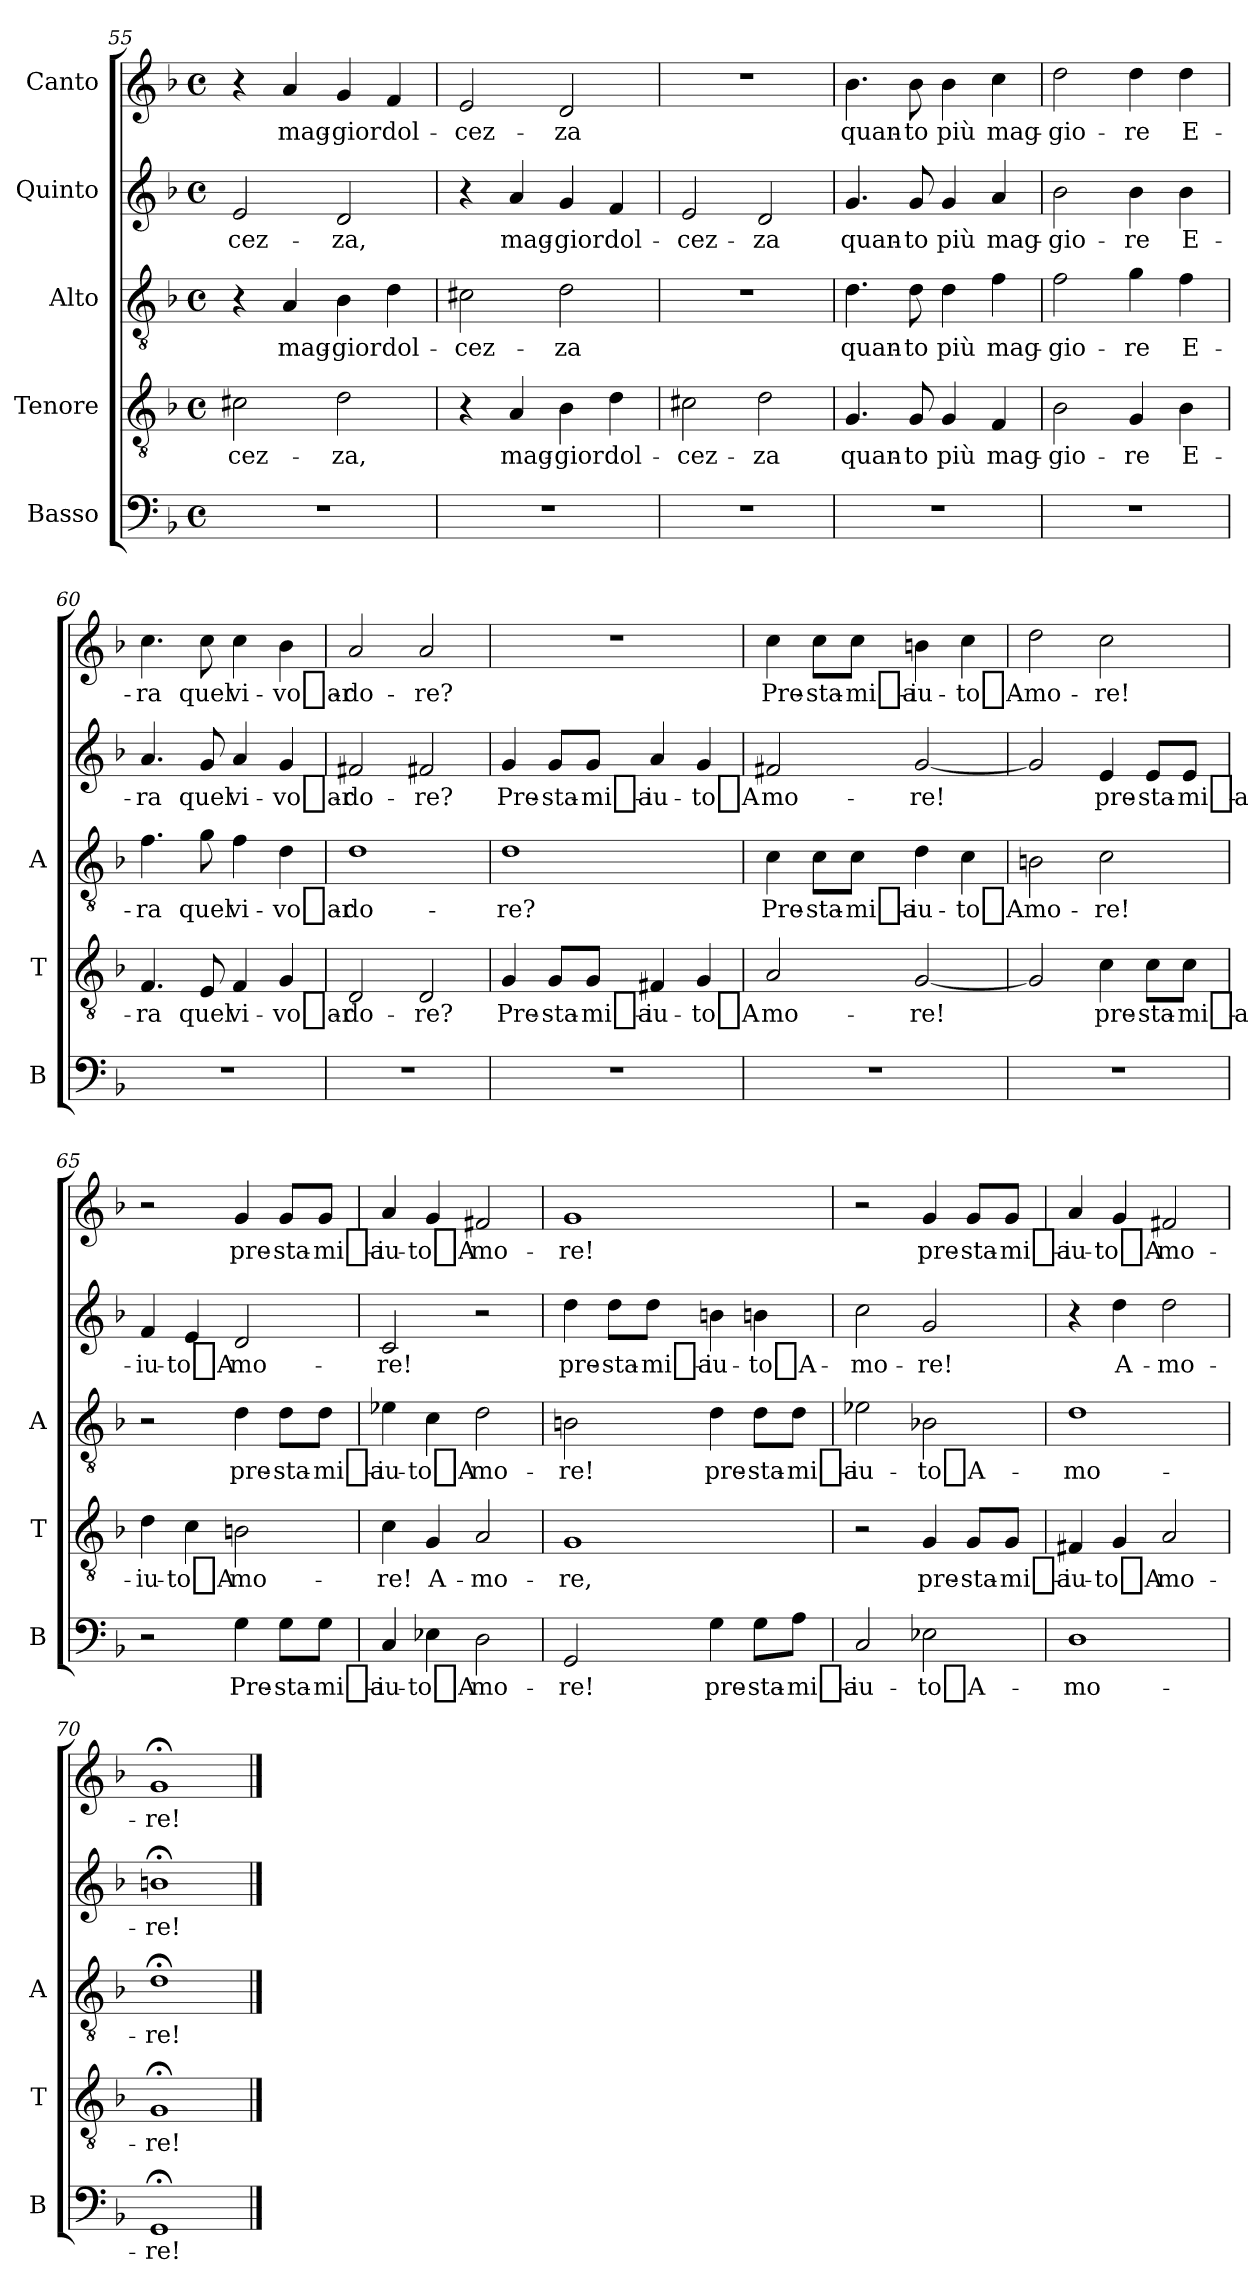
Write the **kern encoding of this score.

**kern	**text	**kern	**text	**kern	**text	**kern	**text	**kern	**text
*part5	*part5	*part4	*part4	*part3	*part3	*part2	*part2	*part1	*part1
*staff5	*staff5	*staff4	*staff4	*staff3	*staff3	*staff2	*staff2	*staff1	*staff1
*I"Basso	*	*I"Tenore	*	*I"Alto	*	*I"Quinto	*	*I"Canto	*
*I'B	*	*I'T	*	*I'A	*	*	*	*	*
*clefF4	*	*clefGv2	*	*clefGv2	*	*clefG2	*	*clefG2	*
*k[b-]	*	*k[b-]	*	*k[b-]	*	*k[b-]	*	*k[b-]	*
*F:	*	*F:	*	*F:	*	*F:	*	*F:	*
*M4/4	*	*M4/4	*	*M4/4	*	*M4/4	*	*M4/4	*
*met(c)	*	*met(c)	*	*met(c)	*	*met(c)	*	*met(c)	*
=55	=55	=55	=55	=55	=55	=55	=55	=55	=55
1r	.	2c#X	cez-	4r	.	2e	cez-	4r	.
.	.	.	.	4A	mag-	.	.	4a	mag-
.	.	2d	-za,	4B-	-gior	2d	-za,	4g	-gior
.	.	.	.	4d	dol-	.	.	4f	dol-
=56	=56	=56	=56	=56	=56	=56	=56	=56	=56
1r	.	4r	.	2c#X	cez-	4r	.	2e	cez-
.	.	4A	mag-	.	.	4a	mag-	.	.
.	.	4B-	-gior	2d	-za	4g	-gior	2d	-za
.	.	4d	dol-	.	.	4f	dol-	.	.
=57	=57	=57	=57	=57	=57	=57	=57	=57	=57
1r	.	2c#X	cez-	1r	.	2e	cez-	1r	.
.	.	2d	-za	.	.	2d	-za	.	.
=58	=58	=58	=58	=58	=58	=58	=58	=58	=58
1r	.	4.G	quan-	4.d	quan-	4.g	quan-	4.b-	quan-
.	.	8G	-to	8d	-to	8g	-to	8b-	-to
.	.	4G	-più	4d	-più	4g	-più	4b-	-più
.	.	4F	mag-	4f	mag-	4a	mag-	4cc	mag-
=59	=59	=59	=59	=59	=59	=59	=59	=59	=59
1r	.	2B-	gio-	2f	gio-	2b-	gio-	2dd	gio-
.	.	4G	-re	4g	-re	4b-	-re	4dd	-re
.	.	4B-	E-	4f	E-	4b-	E-	4dd	E-
=60	=60	=60	=60	=60	=60	=60	=60	=60	=60
1r	.	4.F	-ra	4.f	-ra	4.a	-ra	4.cc	-ra
.	.	8E	-quel	8g	-quel	8g	-quel	8cc	-quel
.	.	4F	vi-	4f	vi-	4a	vi-	4cc	vi-
.	.	4G	vo_ar-	4d	vo_ar-	4g	vo_ar-	4b-	vo_ar-
=61	=61	=61	=61	=61	=61	=61	=61	=61	=61
1r	.	2D	do-	1d	do-	2f#X	do-	2a	do-
.	.	2D	-re?	.	.	2f#X	-re?	2a	-re?
=62	=62	=62	=62	=62	=62	=62	=62	=62	=62
1r	.	4G	Pre-	1d	-re?	4g	Pre-	1r	.
.	.	8G/L	sta-	.	.	8g/L	sta-	.	.
.	.	8G/J	mi_a-	.	.	8g/J	mi_a-	.	.
.	.	4F#X	iu-	.	.	4a	iu-	.	.
.	.	4G	to_A-	.	.	4g	to_A-	.	.
=63	=63	=63	=63	=63	=63	=63	=63	=63	=63
1r	.	2A	mo-	4c	Pre-	2f#X	mo-	4cc	Pre-
.	.	.	.	8c\L	sta-	.	.	8cc\L	sta-
.	.	.	.	8c\J	mi_a-	.	.	8cc\J	mi_a-
.	.	[2G	-re!	4d	iu-	[2g	-re!	4bn	iu-
.	.	.	.	4c	to_A-	.	.	4cc	to_A-
=64	=64	=64	=64	=64	=64	=64	=64	=64	=64
1r	.	2G]	.	2Bn	mo-	2g]	.	2dd	mo-
.	.	4c	pre-	2c	-re!	4e	pre-	2cc	-re!
.	.	8c\L	sta-	.	.	8e/L	sta-	.	.
.	.	8c\J	mi_a-	.	.	8e/J	mi_a-	.	.
=65	=65	=65	=65	=65	=65	=65	=65	=65	=65
2r	.	4d	iu-	2r	.	4f	iu-	2r	.
.	.	4c	to_A-	.	.	4e	to_A-	.	.
4G	Pre-	2Bn	mo-	4d	pre-	2d	mo-	4g	pre-
8G\L	sta-	.	.	8d\L	sta-	.	.	8g/L	sta-
8G\J	mi_a-	.	.	8d\J	mi_a-	.	.	8g/J	mi_a-
=66	=66	=66	=66	=66	=66	=66	=66	=66	=66
4C	iu-	4c	-re!	4e-X	iu-	2c	-re!	4a	iu-
4E-X	to_A-	4G	A-	4c	to_A-	.	.	4g	to_A-
2D	mo-	2A	mo-	2d	mo-	2r	.	2f#X	mo-
=67	=67	=67	=67	=67	=67	=67	=67	=67	=67
2GG	-re!	1G	-re,	2Bn	-re!	4dd	pre-	1g	-re!
.	.	.	.	.	.	8dd\L	sta-	.	.
.	.	.	.	.	.	8dd\J	mi_a-	.	.
4G	pre-	.	.	4d	pre-	4bn	iu-	.	.
8G\L	sta-	.	.	8d\L	sta-	4bn	to_A-	.	.
8A\J	mi_a-	.	.	8d\J	mi_a-	.	.	.	.
=68	=68	=68	=68	=68	=68	=68	=68	=68	=68
2C	iu-	2r	.	2e-X	iu-	2cc	mo-	2r	.
2E-X	to_A-	4G	pre-	2B-X	to_A-	2g	-re!	4g	pre-
.	.	8G/L	sta-	.	.	.	.	8g/L	sta-
.	.	8G/J	mi_a-	.	.	.	.	8g/J	mi_a-
=69	=69	=69	=69	=69	=69	=69	=69	=69	=69
1D	mo-	4F#X	iu-	1d	mo-	4r	.	4a	iu-
.	.	4G	to_A-	.	.	4dd	A-	4g	to_A-
.	.	2A	mo-	.	.	2dd	mo-	2f#X	mo-
=70	=70	=70	=70	=70	=70	=70	=70	=70	=70
1GG;<	-re!	1G;<	-re!	1d;<	-re!	1bn;<	-re!	1g;<	-re!
==	==	==	==	==	==	==	==	==	==
*-	*-	*-	*-	*-	*-	*-	*-	*-	*-
